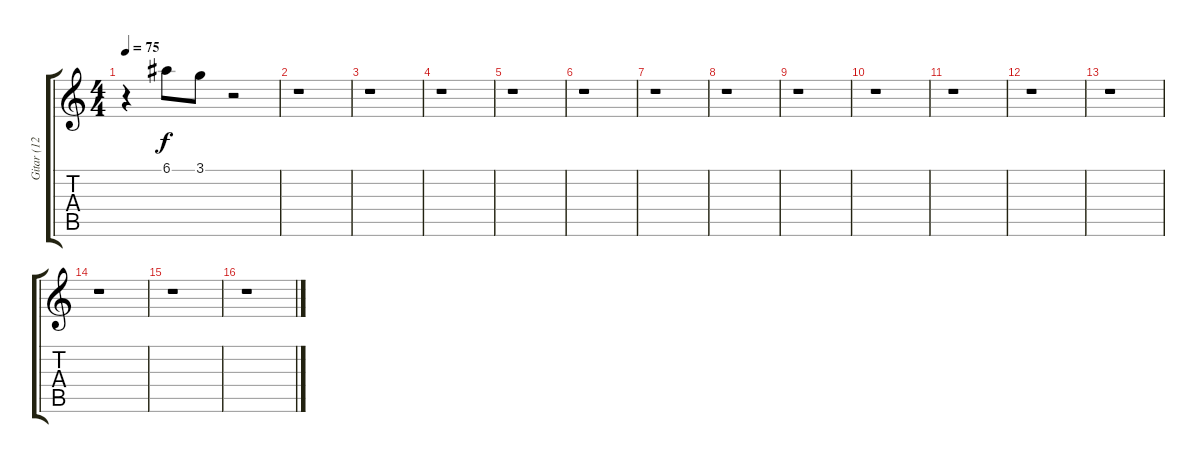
\track ("Gitar (12 streng)" "Gitar (12 ") {instrument acousticguitarsteel}
\staff {score tabs}
\tuning (E4 B3 G3 D3 A2 E2) {hide}
\ts (4 4)
\tempo 75
\clef g2
\ks c
r.4{dy f} 6.1.8 3.1.8 r.2 |
r.1 |
r.1 |
r.1 |
r.1 |
r.1 |
r.1 |
r.1 |
r.1 |
r.1 |
r.1 |
r.1 |
r.1 |
r.1 |
r.1 |
r.1
